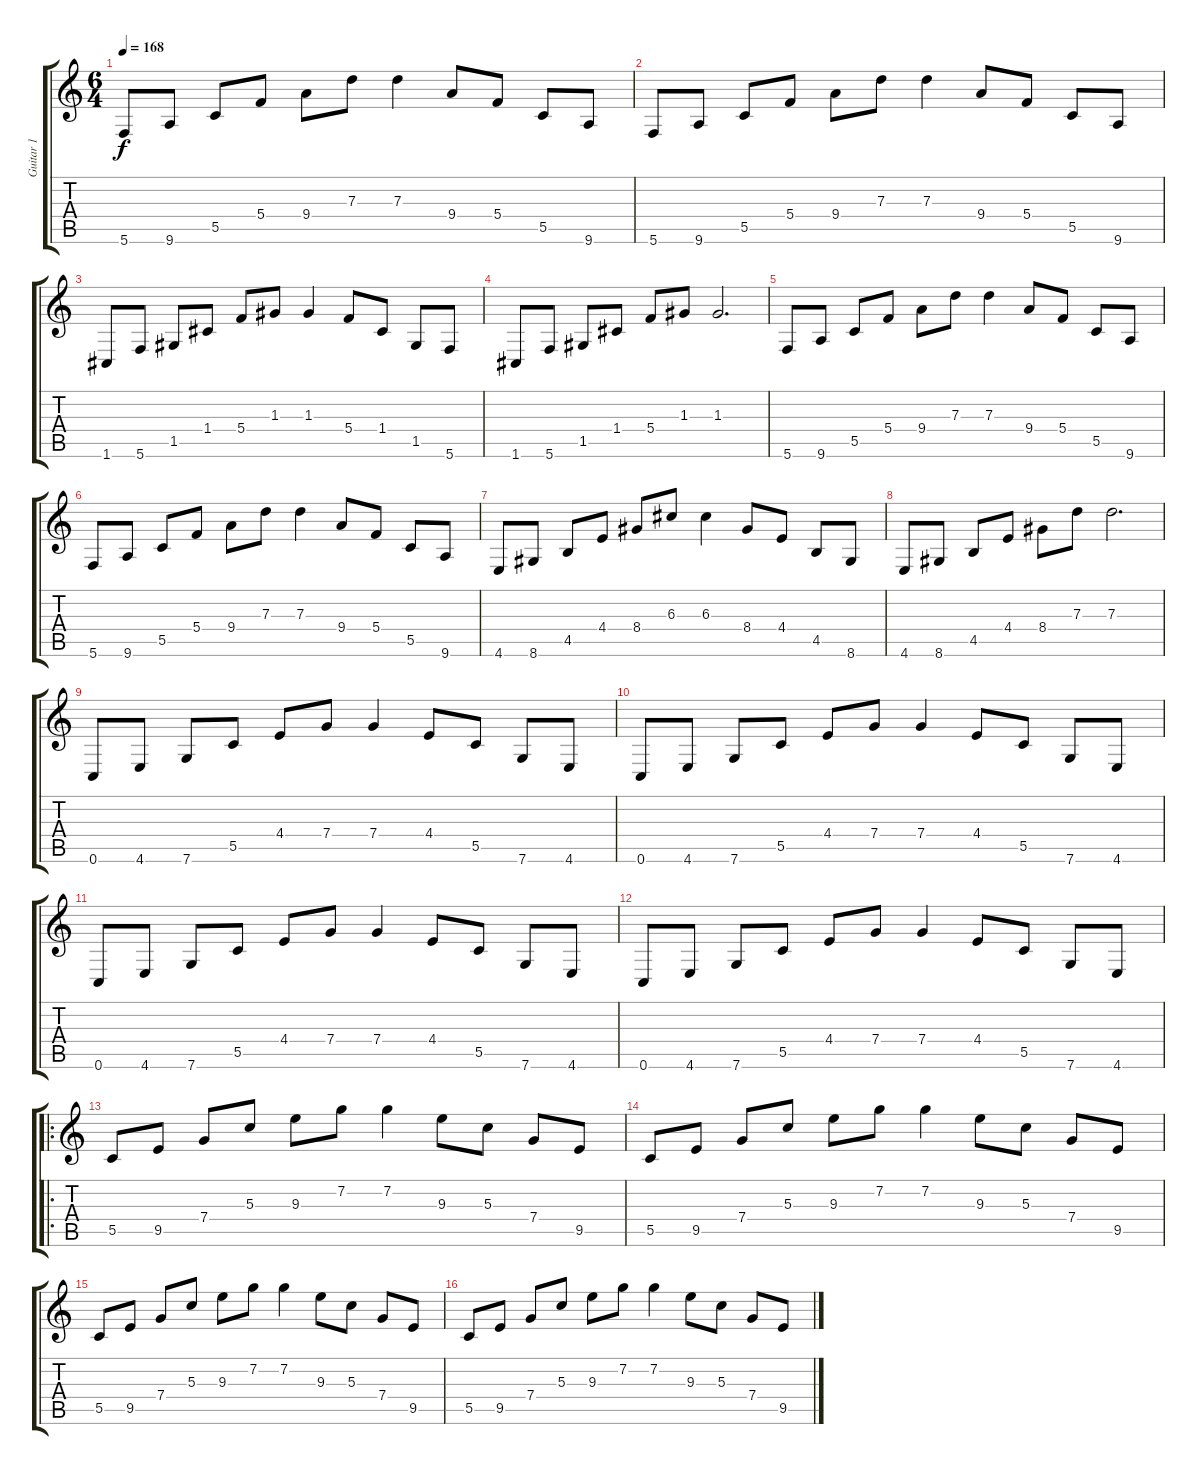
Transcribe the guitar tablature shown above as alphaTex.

\track ("Guitar 1" "Guitar 1") {instrument overdrivenguitar}
\staff {score tabs}
\tuning (E4 C4 G3 C3 G2 C2) {hide}
\ts (6 4)
\tempo 168
\clef g2
\ks c
5.6.8{dy f} 9.6.8 5.5.8 5.4.8 9.4.8 7.3.8 7.3.4 9.4.8 5.4.8 5.5.8 9.6.8 |
5.6.8 9.6.8 5.5.8 5.4.8 9.4.8 7.3.8 7.3.4 9.4.8 5.4.8 5.5.8 9.6.8 |
1.6.8 5.6.8 1.5.8 1.4.8 5.4.8 1.3.8 1.3.4 5.4.8 1.4.8 1.5.8 5.6.8 |
1.6.8 5.6.8 1.5.8 1.4.8 5.4.8 1.3.8 1.3.2{d} |
5.6.8 9.6.8 5.5.8 5.4.8 9.4.8 7.3.8 7.3.4 9.4.8 5.4.8 5.5.8 9.6.8 |
5.6.8 9.6.8 5.5.8 5.4.8 9.4.8 7.3.8 7.3.4 9.4.8 5.4.8 5.5.8 9.6.8 |
4.6.8 8.6.8 4.5.8 4.4.8 8.4.8 6.3.8 6.3.4 8.4.8 4.4.8 4.5.8 8.6.8 |
4.6.8 8.6.8 4.5.8 4.4.8 8.4.8 7.3.8 7.3.2{d} |
0.6.8 4.6.8 7.6.8 5.5.8 4.4.8 7.4.8 7.4.4 4.4.8 5.5.8 7.6.8 4.6.8 |
0.6.8 4.6.8 7.6.8 5.5.8 4.4.8 7.4.8 7.4.4 4.4.8 5.5.8 7.6.8 4.6.8 |
0.6.8 4.6.8 7.6.8 5.5.8 4.4.8 7.4.8 7.4.4 4.4.8 5.5.8 7.6.8 4.6.8 |
0.6.8 4.6.8 7.6.8 5.5.8 4.4.8 7.4.8 7.4.4 4.4.8 5.5.8 7.6.8 4.6.8 |
\ro
5.5.8 9.5.8 7.4.8 5.3.8 9.3.8 7.2.8 7.2.4 9.3.8 5.3.8 7.4.8 9.5.8 |
5.5.8 9.5.8 7.4.8 5.3.8 9.3.8 7.2.8 7.2.4 9.3.8 5.3.8 7.4.8 9.5.8 |
5.5.8 9.5.8 7.4.8 5.3.8 9.3.8 7.2.8 7.2.4 9.3.8 5.3.8 7.4.8 9.5.8 |
5.5.8 9.5.8 7.4.8 5.3.8 9.3.8 7.2.8 7.2.4 9.3.8 5.3.8 7.4.8 9.5.8
